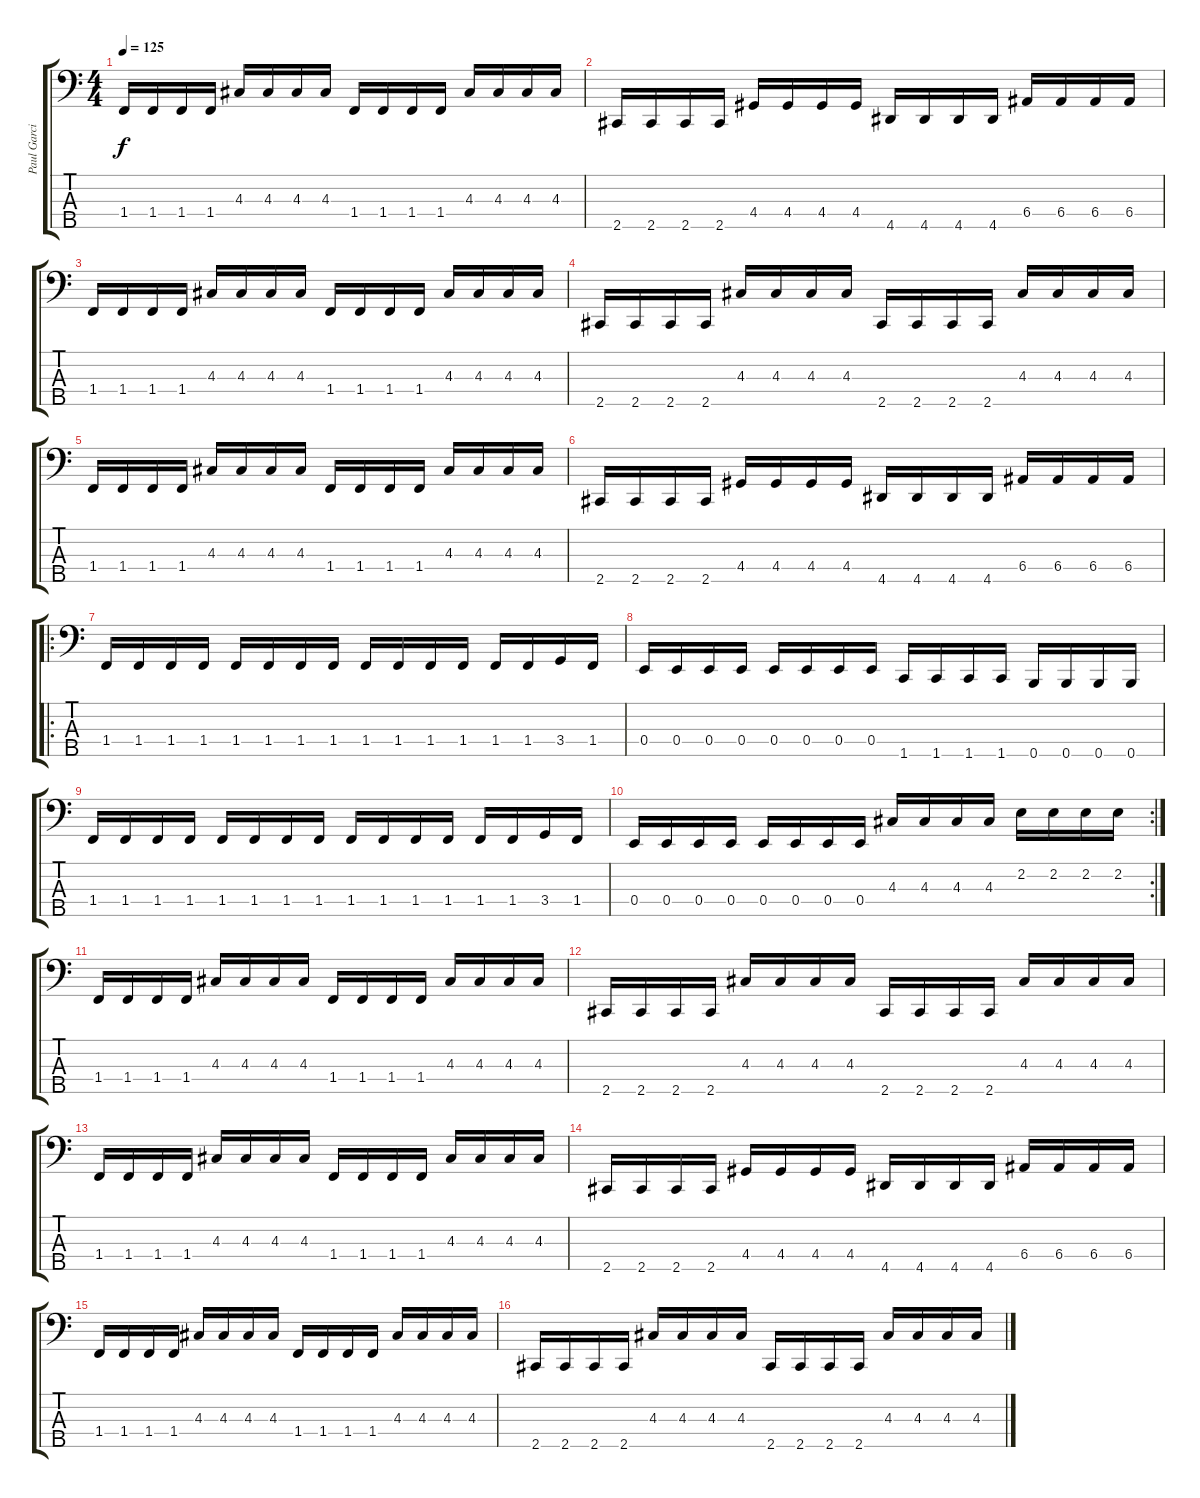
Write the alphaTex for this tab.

\track ("Paul Garcia" "Paul Garci") {instrument electricbassfinger}
\staff {score tabs}
\tuning (G2 D2 A1 E1 B0) {hide}
\ts (4 4)
\tempo 125
\clef f4
\ks c
1.4.16{dy f} 1.4.16 1.4.16 1.4.16 4.3.16 4.3.16 4.3.16 4.3.16 1.4.16 1.4.16 1.4.16 1.4.16 4.3.16 4.3.16 4.3.16 4.3.16 |
2.5.16 2.5.16 2.5.16 2.5.16 4.4.16 4.4.16 4.4.16 4.4.16 4.5.16 4.5.16 4.5.16 4.5.16 6.4.16 6.4.16 6.4.16 6.4.16 |
1.4.16 1.4.16 1.4.16 1.4.16 4.3.16 4.3.16 4.3.16 4.3.16 1.4.16 1.4.16 1.4.16 1.4.16 4.3.16 4.3.16 4.3.16 4.3.16 |
2.5.16 2.5.16 2.5.16 2.5.16 4.3.16 4.3.16 4.3.16 4.3.16 2.5.16 2.5.16 2.5.16 2.5.16 4.3.16 4.3.16 4.3.16 4.3.16 |
1.4.16 1.4.16 1.4.16 1.4.16 4.3.16 4.3.16 4.3.16 4.3.16 1.4.16 1.4.16 1.4.16 1.4.16 4.3.16 4.3.16 4.3.16 4.3.16 |
2.5.16 2.5.16 2.5.16 2.5.16 4.4.16 4.4.16 4.4.16 4.4.16 4.5.16 4.5.16 4.5.16 4.5.16 6.4.16 6.4.16 6.4.16 6.4.16 |
\ro
1.4.16 1.4.16 1.4.16 1.4.16 1.4.16 1.4.16 1.4.16 1.4.16 1.4.16 1.4.16 1.4.16 1.4.16 1.4.16 1.4.16 3.4.16 1.4.16 |
0.4.16 0.4.16 0.4.16 0.4.16 0.4.16 0.4.16 0.4.16 0.4.16 1.5.16 1.5.16 1.5.16 1.5.16 0.5.16 0.5.16 0.5.16 0.5.16 |
1.4.16 1.4.16 1.4.16 1.4.16 1.4.16 1.4.16 1.4.16 1.4.16 1.4.16 1.4.16 1.4.16 1.4.16 1.4.16 1.4.16 3.4.16 1.4.16 |
\rc 2
0.4.16 0.4.16 0.4.16 0.4.16 0.4.16 0.4.16 0.4.16 0.4.16 4.3.16 4.3.16 4.3.16 4.3.16 2.2.16 2.2.16 2.2.16 2.2.16 |
1.4.16 1.4.16 1.4.16 1.4.16 4.3.16 4.3.16 4.3.16 4.3.16 1.4.16 1.4.16 1.4.16 1.4.16 4.3.16 4.3.16 4.3.16 4.3.16 |
2.5.16 2.5.16 2.5.16 2.5.16 4.3.16 4.3.16 4.3.16 4.3.16 2.5.16 2.5.16 2.5.16 2.5.16 4.3.16 4.3.16 4.3.16 4.3.16 |
1.4.16 1.4.16 1.4.16 1.4.16 4.3.16 4.3.16 4.3.16 4.3.16 1.4.16 1.4.16 1.4.16 1.4.16 4.3.16 4.3.16 4.3.16 4.3.16 |
2.5.16 2.5.16 2.5.16 2.5.16 4.4.16 4.4.16 4.4.16 4.4.16 4.5.16 4.5.16 4.5.16 4.5.16 6.4.16 6.4.16 6.4.16 6.4.16 |
1.4.16 1.4.16 1.4.16 1.4.16 4.3.16 4.3.16 4.3.16 4.3.16 1.4.16 1.4.16 1.4.16 1.4.16 4.3.16 4.3.16 4.3.16 4.3.16 |
2.5.16 2.5.16 2.5.16 2.5.16 4.3.16 4.3.16 4.3.16 4.3.16 2.5.16 2.5.16 2.5.16 2.5.16 4.3.16 4.3.16 4.3.16 4.3.16
